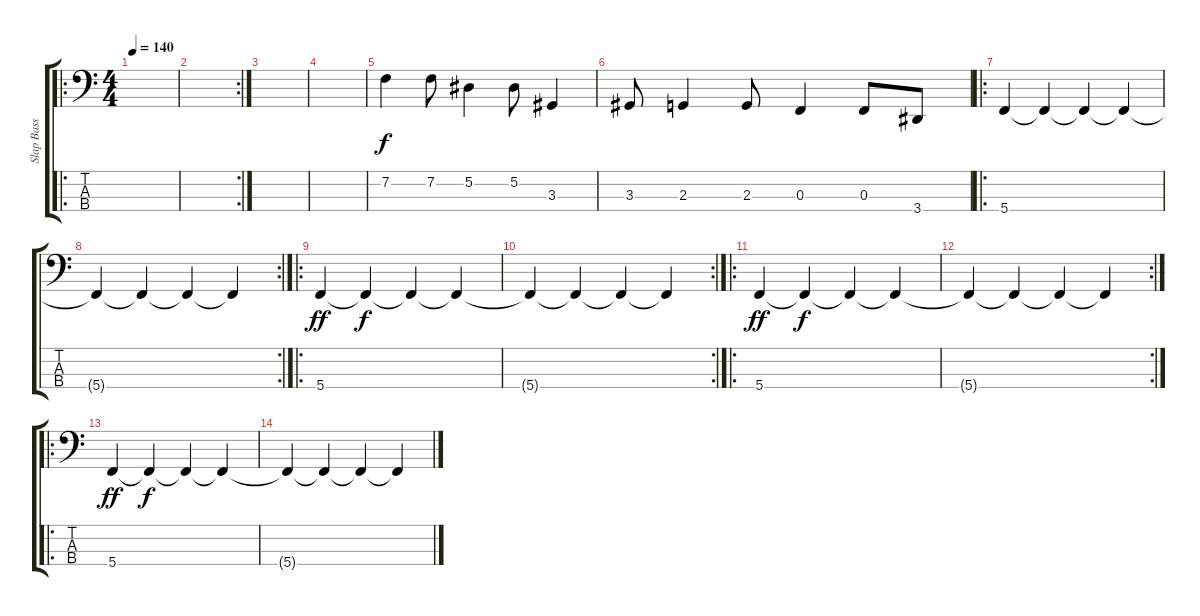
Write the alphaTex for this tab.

\track ("Slap Bass" "Slap Bass") {instrument slapbass1}
\staff {score tabs}
\tuning (Eb2 Bb1 F1 C1) {hide}
\ro
\ts (4 4)
\tempo 140
\clef f4
\ks c
|
\rc 2
|
|
|
7.2.4 7.2.8 5.2.4 5.2.8 3.3.4 |
3.3.8 2.3.4 2.3.8 0.3.4 0.3.8 3.4.8 |
\ro
5.4.4 5.4{t}.4{dy f} 5.4{t}.4 5.4{t}.4 |
\rc 2
5.4{t}.4 5.4{t}.4 5.4{t}.4 5.4{t}.4 |
\ro
5.4.4{dy ff} 5.4{t}.4{dy f} 5.4{t}.4 5.4{t}.4 |
\rc 2
5.4{t}.4 5.4{t}.4 5.4{t}.4 5.4{t}.4 |
\ro
5.4.4{dy ff} 5.4{t}.4{dy f} 5.4{t}.4 5.4{t}.4 |
\rc 2
5.4{t}.4 5.4{t}.4 5.4{t}.4 5.4{t}.4 |
\ro
5.4.4{dy ff} 5.4{t}.4{dy f} 5.4{t}.4 5.4{t}.4 |
5.4{t}.4 5.4{t}.4 5.4{t}.4 5.4{t}.4
